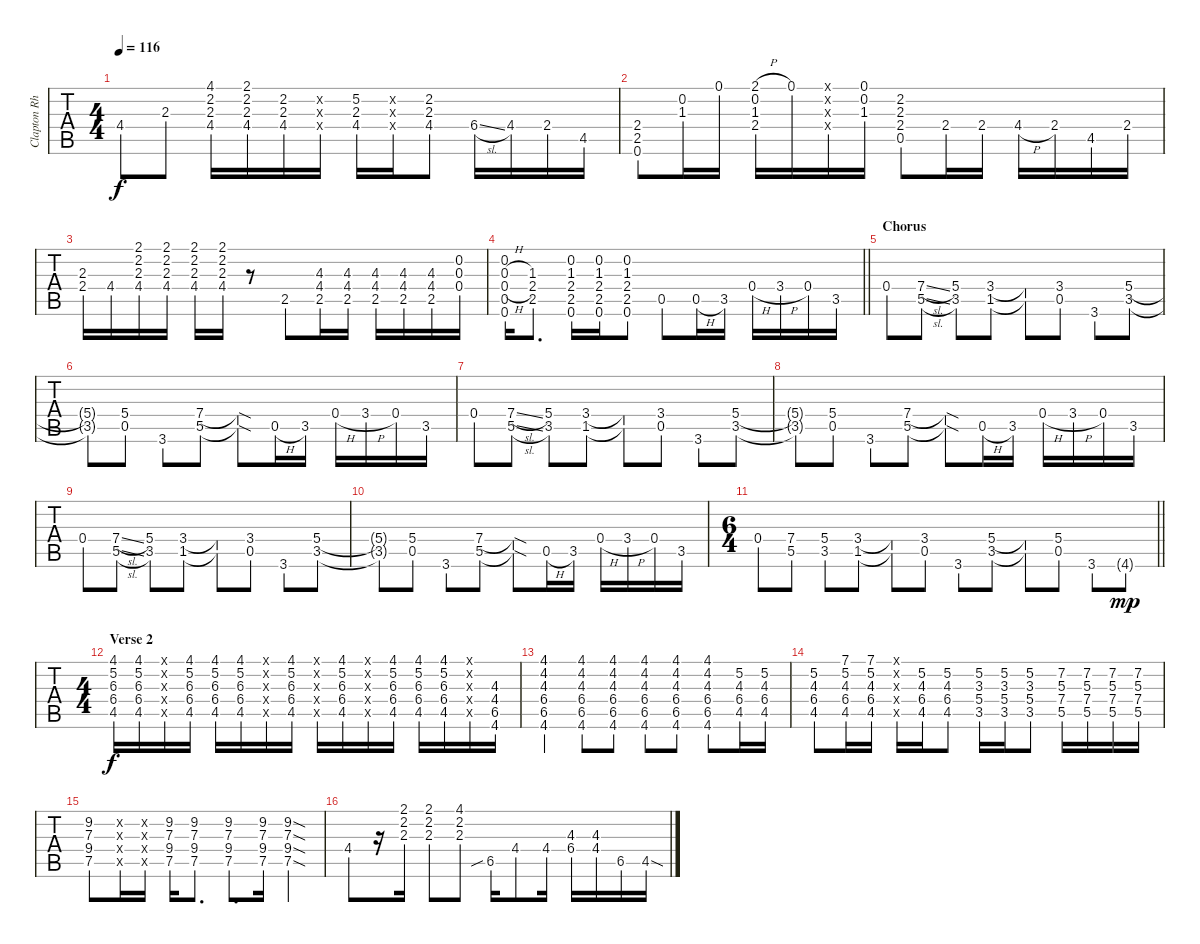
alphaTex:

\track ("Clapton Rhythm (Trs. 5A/3-4B)" "Clapton Rh") {instrument overdrivenguitar}
\staff {tabs}
\tuning (E4 B3 G3 D3 A2 E2) {hide}
\ts (4 4)
\tempo 116
\clef g2
\ks c
4.4.8{dy f} 2.3.8 (4.1 2.2 2.3 4.4).16 (2.1 2.2 2.3 4.4).16 (2.2 2.3 4.4).16 (0.2{x} 0.3{x} 0.4{x}).16 (5.2 2.3 4.4).16 (0.2{x} 0.3{x} 0.4{x}).16 (2.2 2.3 4.4).8 6.4{sl}.16 4.4.16 2.4.16 4.5.16 |
(2.4 2.5 0.6).8 (0.2 1.3).16 0.1.16 (2.1{h} 0.2 1.3 2.4).16 0.1.16 (0.1{x} 0.2{x} 0.3{x} 0.4{x}).16 (0.1 0.2 1.3).16 (2.2 2.3 2.4 0.5).8 2.4.16 2.4.16 4.4{h}.16 2.4.16 4.5.16 2.4.16 |
(2.3 2.4).16 4.4.16 (2.1 2.2 2.3 4.4).16 (2.1 2.2 2.3 4.4).16 (2.1 2.2 2.3 4.4).16 (2.1 2.2 2.3 4.4).16 r.8 2.5.8 (4.3 4.4 2.5).16 (4.3 4.4 2.5).16 (4.3 4.4 2.5).16 (4.3 4.4 2.5).16 (4.3 4.4 2.5).16 (0.2 0.3 0.4).16 |
\barLineRight lightlight
(0.2 0.3{h} 0.4{h} 0.5{h} 0.6).16 (1.3 2.4 2.5).8{d} (0.2 1.3 2.4 2.5 0.6).16 (0.2 1.3 2.4 2.5 0.6).16 (0.2 1.3 2.4 2.5 0.6).8 0.5.8 0.5{h}.16 3.5.16 0.4{h}.16 3.4{h}.16 0.4.16 3.5.16 |
\section ("" "Chorus")
0.4.8 (7.4{sl} 5.5{sl}).8 (5.4 3.5).8 (3.4 1.5).8 (3.4{t} 1.5{t}).8 (3.4 0.5).8 3.6.8 (5.4 3.5).8 |
(5.4{t} 3.5{t}).8 (5.4 0.5).8 3.6.8 (7.4 5.5).8 (7.4{sod t} 5.5{sod t}).8 0.5{h}.16 3.5.16 0.4{h}.16 3.4{h}.16 0.4.16 3.5.16 |
0.4.8 (7.4{sl} 5.5{sl}).8 (5.4 3.5).8 (3.4 1.5).8 (3.4{t} 1.5{t}).8 (3.4 0.5).8 3.6.8 (5.4 3.5).8 |
(5.4{t} 3.5{t}).8 (5.4 0.5).8 3.6.8 (7.4 5.5).8 (7.4{sod t} 5.5{sod t}).8 0.5{h}.16 3.5.16 0.4{h}.16 3.4{h}.16 0.4.16 3.5.16 |
0.4.8 (7.4{sl} 5.5{sl}).8 (5.4 3.5).8 (3.4 1.5).8 (3.4{t} 1.5{t}).8 (3.4 0.5).8 3.6.8 (5.4 3.5).8 |
(5.4{t} 3.5{t}).8 (5.4 0.5).8 3.6.8 (7.4 5.5).8 (7.4{sod t} 5.5{sod t}).8 0.5{h}.16 3.5.16 0.4{h}.16 3.4{h}.16 0.4.16 3.5.16 |
\ts (6 4)
\barLineRight lightlight
0.4.8 (7.4 5.5).8 (5.4 3.5).8 (3.4 1.5).8 (3.4{t} 1.5{t}).8 (3.4 0.5).8 3.6.8 (5.4 3.5).8 (5.4{t} 3.5{t}).8 (5.4 0.5).8 3.6.8 4.6{g}.8{dy mp} |
\ts (4 4)
\section ("" "Verse 2")
(4.1 5.2 6.3 6.4 4.5).16{dy f} (4.1 5.2 6.3 6.4 4.5).16 (0.1{x} 0.2{x} 0.3{x} 0.4{x} 0.5{x}).16 (4.1 5.2 6.3 6.4 4.5).16 (4.1 5.2 6.3 6.4 4.5).16 (4.1 5.2 6.3 6.4 4.5).16 (0.1{x} 0.2{x} 0.3{x} 0.4{x} 0.5{x}).16 (4.1 5.2 6.3 6.4 4.5).16 (0.1{x} 0.2{x} 0.3{x} 0.4{x} 0.5{x}).16 (4.1 5.2 6.3 6.4 4.5).16 (0.1{x} 0.2{x} 0.3{x} 0.4{x} 0.5{x}).16 (4.1 5.2 6.3 6.4 4.5).16 (4.1 5.2 6.3 6.4 4.5).16 (4.1 5.2 6.3 6.4 4.5).16 (0.1{x} 0.2{x} 0.3{x} 0.4{x} 0.5{x}).16 (4.3 4.4 6.5 4.6).16 |
(4.1 4.2 4.3 6.4 6.5 4.6).4 (4.1 4.2 4.3 6.4 6.5 4.6).8 (4.1 4.2 4.3 6.4 6.5 4.6).8 (4.1 4.2 4.3 6.4 6.5 4.6).8 (4.1 4.2 4.3 6.4 6.5 4.6).8 (4.1 4.2 4.3 6.4 6.5 4.6).8 (5.2 4.3 6.4 4.5).16 (5.2 4.3 6.4 4.5).16 |
(5.2 4.3 6.4 4.5).8 (7.1 5.2 4.3 6.4 4.5).16 (7.1 5.2 4.3 6.4 4.5).16 (0.1{x} 0.2{x} 0.3{x} 0.4{x} 0.5{x}).16 (5.2 4.3 6.4 4.5).16 (5.2 4.3 6.4 4.5).8 (5.2 3.3 5.4 3.5).16 (5.2 3.3 5.4 3.5).16 (5.2 3.3 5.4 3.5).8 (7.2 5.3 7.4 5.5).16 (7.2 5.3 7.4 5.5).16 (7.2 5.3 7.4 5.5).16 (7.2 5.3 7.4 5.5).16 |
(9.2 7.3 9.4 7.5).8 (0.2{x} 0.3{x} 0.4{x} 0.5{x}).16 (0.2{x} 0.3{x} 0.4{x} 0.5{x}).16 (9.2 7.3 9.4 7.5).16 (9.2 7.3 9.4 7.5).8{d} (9.2 7.3 9.4 7.5).8{d} (9.2 7.3 9.4 7.5).16 (9.2{sod} 7.3{sod} 9.4{sod} 7.5{sod}).4 |
4.4.8 r.16 (2.1 2.2 2.3).16 (2.1 2.2 2.3).8 (4.1 2.2 2.3).8 6.5{sib}.16 4.4.8 4.4.16 (4.3 6.4).16 (4.3 4.4).16 6.5.16 4.5{sod}.16
